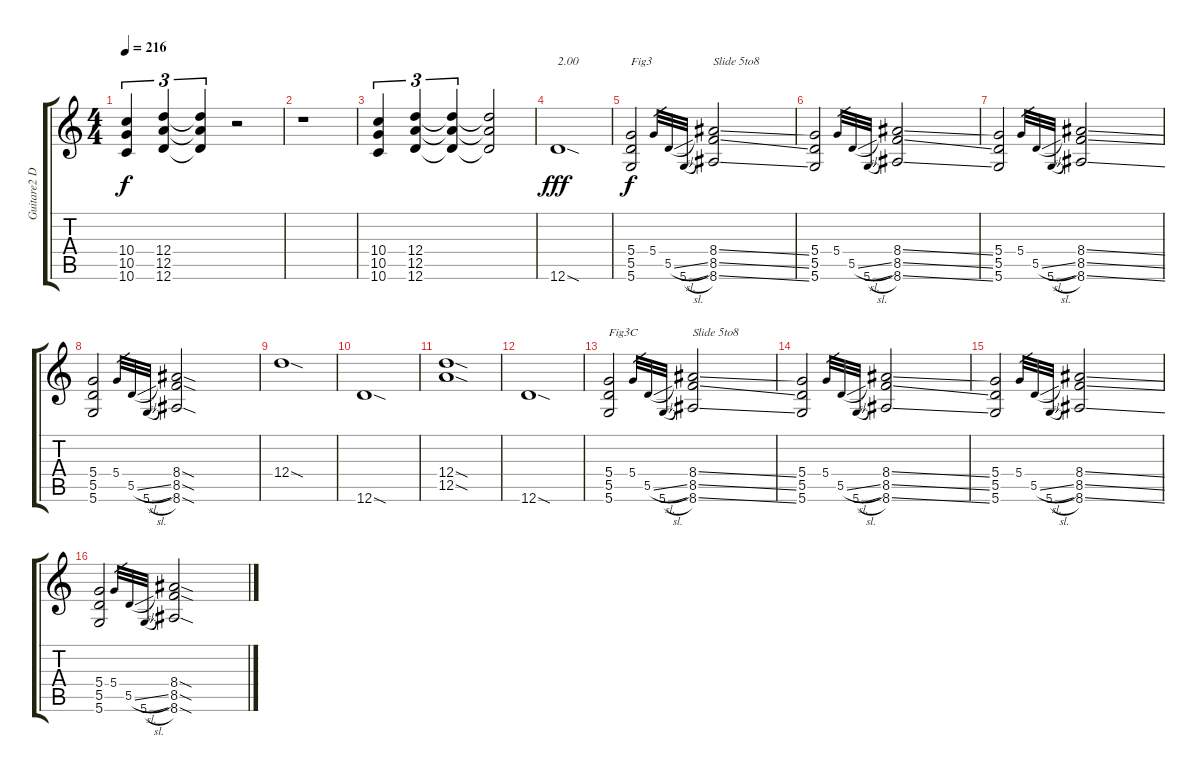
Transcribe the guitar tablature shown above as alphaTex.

\track ("Guitare2 Dr-D" "Guitare2 D") {instrument distortionguitar}
\staff {score tabs}
\tuning (E4 B3 G3 D3 A2 D2) {hide}
\ts (4 4)
\tempo 216
\clef g2
\ks c
(10.4 10.5 10.6).4{tu (3 2) dy f} (12.4 12.5 12.6).4{tu (3 2)} (12.4{t} 12.5{t} 12.6{t}).4{tu (3 2)} r.2 |
r.1 |
(10.4 10.5 10.6).4{tu (3 2)} (12.4 12.5 12.6).4{tu (3 2)} (12.4{t} 12.5{t} 12.6{t}).4{tu (3 2)} (12.4{t} 12.5{t} 12.6{t}).2 |
12.6{sod}.1{txt "2.00" dy fff} |
(5.4 5.5 5.6).2{txt "Fig3" dy f} 5.4.32{gr} 5.5{sl}.32{gr} 5.6{sl}.32{gr} (8.4{ss} 8.5{ss} 8.6{ss}).2{txt "Slide 5to8"} |
(5.4 5.5 5.6).2 5.4.32{gr} 5.5{sl}.32{gr} 5.6{sl}.32{gr} (8.4{ss} 8.5{ss} 8.6{ss}).2 |
(5.4 5.5 5.6).2 5.4.32{gr} 5.5{sl}.32{gr} 5.6{sl}.32{gr} (8.4{ss} 8.5{ss} 8.6{ss}).2 |
(5.4 5.5 5.6).2 5.4.32{gr} 5.5{sl}.32{gr} 5.6{sl}.32{gr} (8.4{sod} 8.5{sod} 8.6{sod}).2 |
12.4{sod}.1 |
12.6{sod}.1 |
(12.4{sod} 12.5{sod}).1 |
12.6{sod}.1 |
(5.4 5.5 5.6).2{txt "Fig3C"} 5.4.32{gr} 5.5{sl}.32{gr} 5.6{sl}.32{gr} (8.4{ss} 8.5{ss} 8.6{ss}).2{txt "Slide 5to8"} |
(5.4 5.5 5.6).2 5.4.32{gr} 5.5{sl}.32{gr} 5.6{sl}.32{gr} (8.4{ss} 8.5{ss} 8.6{ss}).2 |
(5.4 5.5 5.6).2 5.4.32{gr} 5.5{sl}.32{gr} 5.6{sl}.32{gr} (8.4{ss} 8.5{ss} 8.6{ss}).2 |
(5.4 5.5 5.6).2 5.4.32{gr} 5.5{sl}.32{gr} 5.6{sl}.32{gr} (8.4{sod} 8.5{sod} 8.6{sod}).2
